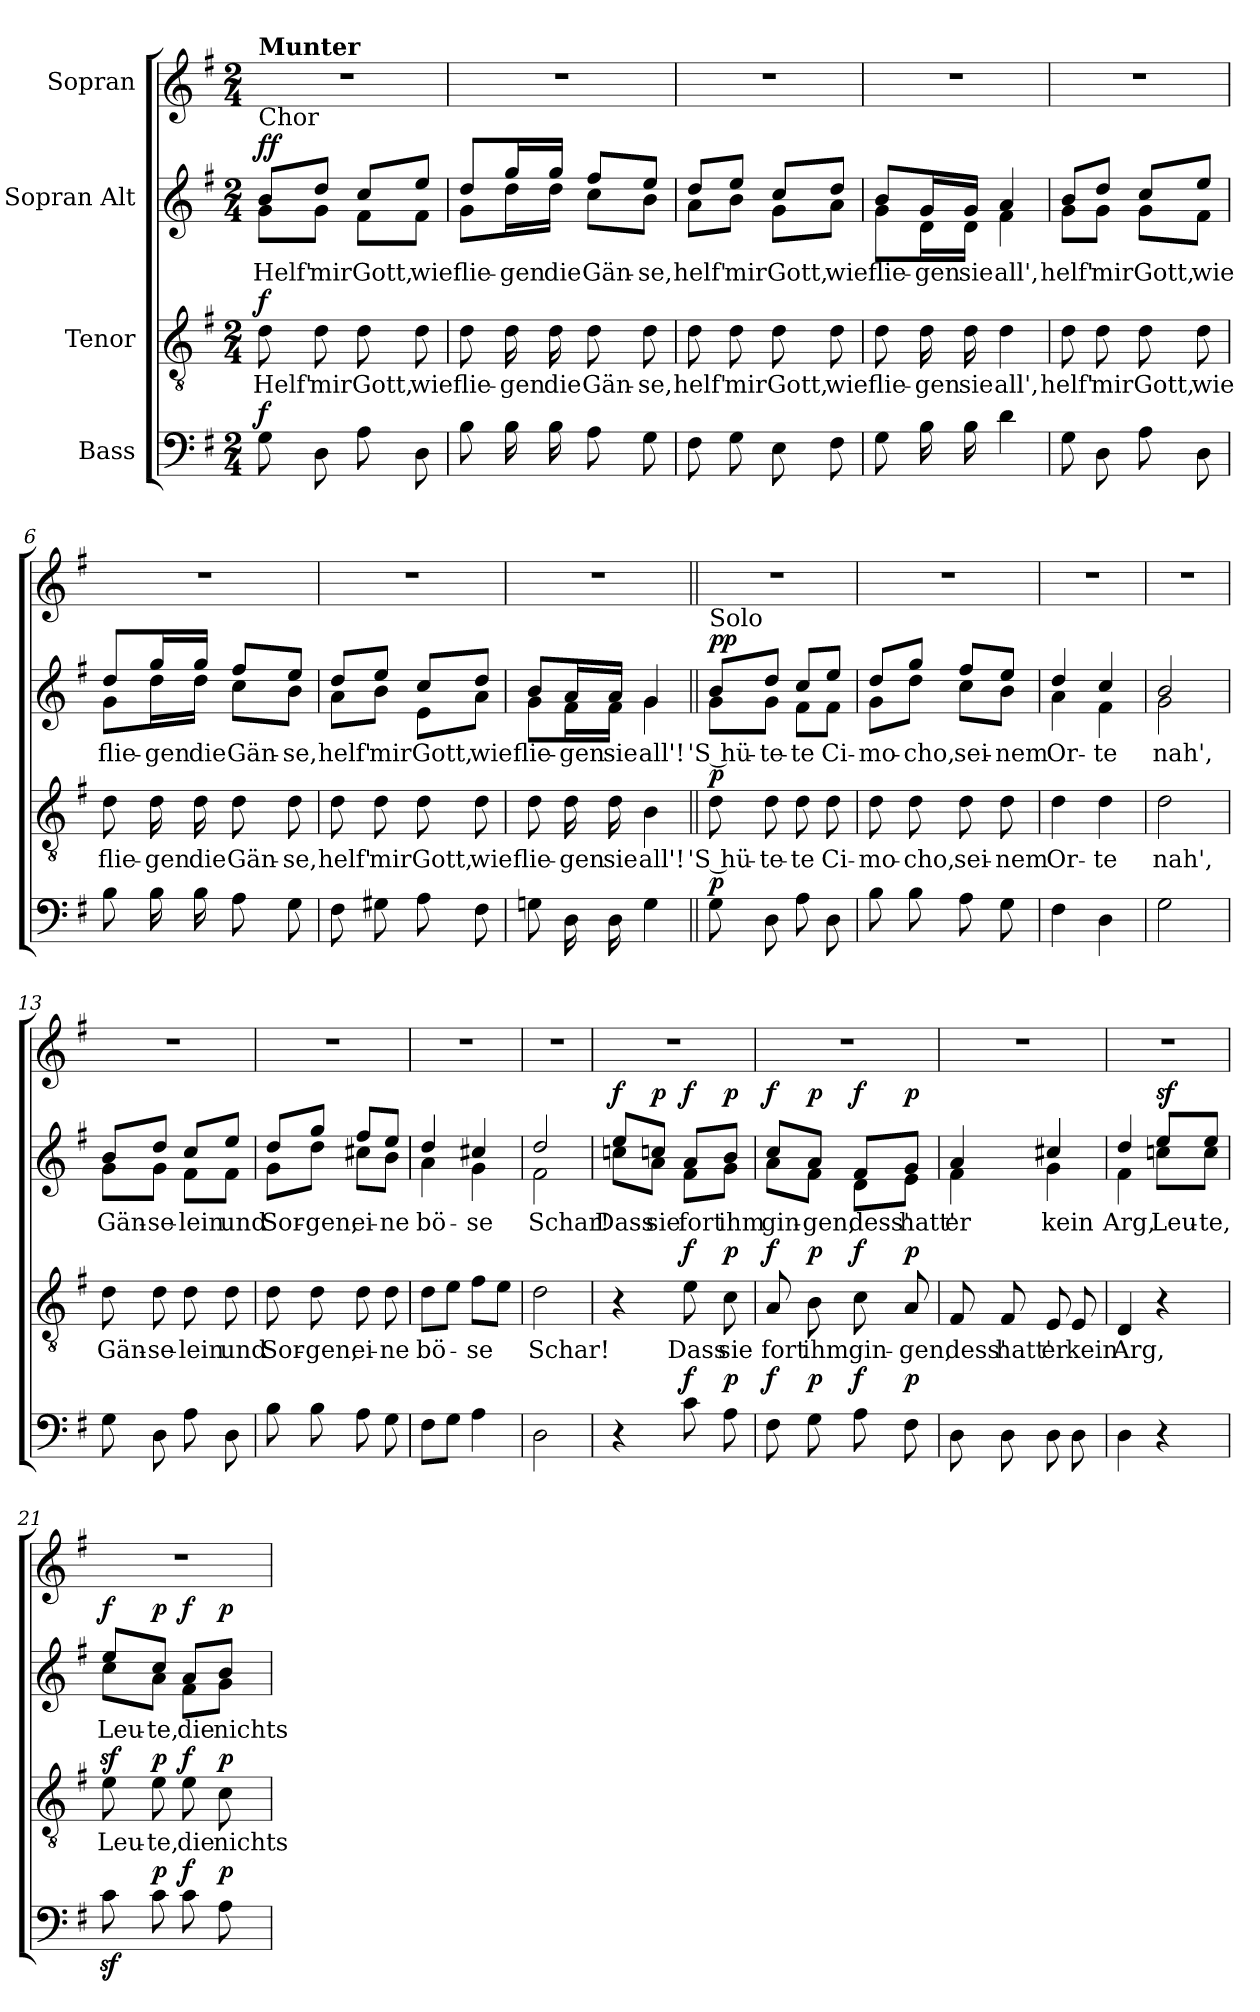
**kern	**dynam	**kern	**text	**dynam	**kern	**text	**dynam	**kern
*part4	*part4	*part3	*part3	*part3	*part2	*part2	*part2	*part1
*staff4	*staff4	*staff3	*staff3	*staff3	*staff2	*staff2	*staff2	*staff1
*I"Bass	*	*I"Tenor	*	*	*I"Sopran Alt	*	*	*I"Sopran
*clefF4	*	*clefGv2	*	*	*clefG2	*	*	*clefG2
*k[f#]	*	*k[f#]	*	*	*k[f#]	*	*	*k[f#]
*M2/4	*	*M2/4	*	*	*M2/4	*	*	*M2/4
=1	=1	=1	=1	=1	=1	=1	=1	=1
*	*	*	*	*	*^	*	*	*
!	!	!	!	!	!	!	!	!	!LO:TX:a:B:t=Munter
!	!	!	!	!	!LO:TX:a:t=Chor	!	!	!	!
!	!LO:DY:a	!	!	!LO:DY:a	!	!	!	!LO:DY:a	!
!	!	!	!	!	!	!	!	!LO:DY:n=1:a	!
8G\	f	8d\	Helf'	f	8b/L	8g\L	Helf'	f f	2r
8D\	.	8d\	mir	.	8dd/J	8g\J	mir	.	.
8A\	.	8d\	Gott,	.	8cc/L	8f#\L	Gott,	.	.
8D\	.	8d\	wie	.	8ee/J	8f#\J	wie	.	.
=2	=2	=2	=2	=2	=2	=2	=2	=2	=2
8B\	.	8d\	flie-	.	8dd/L	8g\L	flie-	.	2r
16B\	.	16d\	-gen	.	16gg/L	16dd\L	-gen	.	.
16B\	.	16d\	die	.	16gg/JJ	16dd\JJ	die	.	.
8A\	.	8d\	Gän-	.	8ff#/L	8cc\L	Gän-	.	.
8G\	.	8d\	-se,	.	8ee/J	8b\J	-se,	.	.
=3	=3	=3	=3	=3	=3	=3	=3	=3	=3
8F#\	.	8d\	helf'	.	8dd/L	8a\L	helf'	.	2r
8G\	.	8d\	mir	.	8ee/J	8b\J	mir	.	.
8E\	.	8d\	Gott,	.	8cc/L	8g\L	Gott,	.	.
8F#\	.	8d\	wie	.	8dd/J	8a\J	wie	.	.
=4	=4	=4	=4	=4	=4	=4	=4	=4	=4
8G\	.	8d\	flie-	.	8b/L	8g\L	flie-	.	2r
16B\	.	16d\	-gen	.	16g/L	16d\L	-gen	.	.
16B\	.	16d\	sie	.	16g/JJ	16d\JJ	sie	.	.
4d\	.	4d\	all',	.	4a/	4f#\	all',	.	.
!!LO:LB:g=z
=5	=5	=5	=5	=5	=5	=5	=5	=5	=5
8G\	.	8d\	helf'	.	8b/L	8g\L	helf'	.	2r
8D\	.	8d\	mir	.	8dd/J	8g\J	mir	.	.
8A\	.	8d\	Gott,	.	8cc/L	8g\L	Gott,	.	.
8D\	.	8d\	wie	.	8ee/J	8f#\J	wie	.	.
=6	=6	=6	=6	=6	=6	=6	=6	=6	=6
8B\	.	8d\	flie-	.	8dd/L	8g\L	flie-	.	2r
16B\	.	16d\	-gen	.	16gg/L	16dd\L	-gen	.	.
16B\	.	16d\	die	.	16gg/JJ	16dd\JJ	die	.	.
8A\	.	8d\	Gän-	.	8ff#/L	8cc\L	Gän-	.	.
8G\	.	8d\	-se,	.	8ee/J	8b\J	-se,	.	.
=7	=7	=7	=7	=7	=7	=7	=7	=7	=7
8F#\	.	8d\	helf'	.	8dd/L	8a\L	helf'	.	2r
8G#X\	.	8d\	mir	.	8ee/J	8b\J	mir	.	.
8A\	.	8d\	Gott,	.	8cc/L	8e\L	Gott,	.	.
8F#\	.	8d\	wie	.	8dd/J	8a\J	wie	.	.
=8	=8	=8	=8	=8	=8	=8	=8	=8	=8
8Gn\	.	8d\	flie-	.	8b/L	8g\L	flie-	.	2r
16D\	.	16d\	-gen	.	16a/L	16f#\L	-gen	.	.
16D\	.	16d\	sie	.	16a/JJ	16f#\JJ	sie	.	.
4G\	.	4B\	all'!	.	4g/	4g\	all'!	.	.
!!LO:LB:g=z
=9||	=9||	=9||	=9||	=9||	=9||	=9||	=9||	=9||	=9||
!	!	!	!	!	!LO:TX:a:t=Solo	!	!	!	!
!	!LO:DY:a	!	!	!LO:DY:a	!	!	!	!LO:DY:a	!
!	!	!	!	!	!	!	!	!LO:DY:n=1:a	!
8G\	p	8d\	'S hü-	p	8b/L	8g\L	'S hü-	p p	2r
8D\	.	8d\	-te-	.	8dd/J	8g\J	-te-	.	.
8A\	.	8d\	-te	.	8cc/L	8f#\L	-te	.	.
8D\	.	8d\	Ci-	.	8ee/J	8f#\J	Ci-	.	.
=10	=10	=10	=10	=10	=10	=10	=10	=10	=10
8B\	.	8d\	-mo-	.	8dd/L	8g\L	-mo-	.	2r
8B\	.	8d\	-cho,	.	8gg/J	8dd\J	-cho,	.	.
8A\	.	8d\	sei-	.	8ff#/L	8cc\L	sei-	.	.
8G\	.	8d\	-nem	.	8ee/J	8b\J	-nem	.	.
=11	=11	=11	=11	=11	=11	=11	=11	=11	=11
4F#\	.	4d\	Or-	.	4dd/	4a\	Or-	.	2r
4D\	.	4d\	-te	.	4cc/	4f#\	-te	.	.
=12	=12	=12	=12	=12	=12	=12	=12	=12	=12
2G\	.	2d\	nah',	.	2b/	2g\	nah',	.	2r
=13	=13	=13	=13	=13	=13	=13	=13	=13	=13
8G\	.	8d\	Gän-	.	8b/L	8g\L	Gän-	.	2r
8D\	.	8d\	-se-	.	8dd/J	8g\J	-se-	.	.
8A\	.	8d\	-lein	.	8cc/L	8f#\L	-lein	.	.
8D\	.	8d\	und	.	8ee/J	8f#\J	und	.	.
=14	=14	=14	=14	=14	=14	=14	=14	=14	=14
8B\	.	8d\	Sor-	.	8dd/L	8g\L	Sor-	.	2r
8B\	.	8d\	-gen,	.	8gg/J	8dd\J	-gen,	.	.
8A\	.	8d\	ei-	.	8ff#/L	8cc#X\L	ei-	.	.
8G\	.	8d\	-ne	.	8ee/J	8b\J	-ne	.	.
!!LO:LB:g=z
=15	=15	=15	=15	=15	=15	=15	=15	=15	=15
8F#\L	.	8d\L	bö-	.	4dd/	4a\	bö-	.	2r
8G\J	.	8e\J	.	.	.	.	.	.	.
4A\	.	8f#\L	-se	.	4cc#X/	4g\	-se	.	.
.	.	8e\J	.	.	.	.	.	.	.
=16	=16	=16	=16	=16	=16	=16	=16	=16	=16
2D\	.	2d\	Schar!	.	2dd/	2f#\	Schar!	.	2r
=17	=17	=17	=17	=17	=17	=17	=17	=17	=17
!	!	!	!	!	!	!	!	!LO:DY:a	!
4r	.	4r	.	.	8ee/L	8ccn\L	Dass	f	2r
!	!	!	!	!	!	!	!	!LO:DY:a	!
.	.	.	.	.	8ccn/J	8a\J	sie	p	.
!	!LO:DY:a	!	!	!LO:DY:a	!	!	!	!LO:DY:a	!
8c\	f	8e\	Dass	f	8a/L	8f#\L	fort	f	.
!	!LO:DY:a	!	!	!LO:DY:a	!	!	!	!LO:DY:a	!
8A\	p	8c\	sie	p	8b/J	8g\J	ihm	p	.
=18	=18	=18	=18	=18	=18	=18	=18	=18	=18
!	!LO:DY:a	!	!	!LO:DY:a	!	!	!	!LO:DY:a	!
8F#\	f	8A/	fort	f	8cc/L	8a\L	gin-	f	2r
!	!LO:DY:a	!	!	!LO:DY:a	!	!	!	!LO:DY:a	!
8G\	p	8B\	ihm	p	8a/J	8f#\J	-gen,	p	.
!	!LO:DY:a	!	!	!LO:DY:a	!	!	!	!LO:DY:a	!
8A\	f	8c\	gin-	f	8f#/L	8d\L	dess'	f	.
!	!LO:DY:a	!	!	!LO:DY:a	!	!	!	!LO:DY:a	!
8F#\	p	8A/	-gen,	p	8g/J	8e\J	hatt'	p	.
=19	=19	=19	=19	=19	=19	=19	=19	=19	=19
8D\	.	8F#/	dess'	.	4a/	4f#\	er	.	2r
8D\	.	8F#/	hatt'	.	.	.	.	.	.
8D\	.	8E/	er	.	4cc#X/	4g\	kein	.	.
8D\	.	8E/	kein	.	.	.	.	.	.
!!LO:PB:g=z
=20	=20	=20	=20	=20	=20	=20	=20	=20	=20
4D\	.	4D/	Arg,	.	4dd/	4f#\	Arg,	.	2r
!	!	!	!	!	!	!	!	!LO:DY:a	!
4r	.	4r	.	.	8ee/L	8ccn\L	Leu-	sf	.
.	.	.	.	.	8ee/J	8cc\J	-te,	.	.
=21	=21	=21	=21	=21	=21	=21	=21	=21	=21
!	!	!	!	!	!	!	!	!LO:DY:a	!
8cz>\	.	8ez>\	Leu-	.	8ee/L	8cc\L	Leu-	f	2r
!	!LO:DY:a	!	!	!LO:DY:a	!	!	!	!LO:DY:a	!
8c\	p	8e\	-te,	p	8cc/J	8a\J	-te,	p	.
!	!LO:DY:a	!	!	!LO:DY:a	!	!	!	!LO:DY:a	!
8c\	f	8e\	die	f	8a/L	8f#\L	die	f	.
!	!LO:DY:a	!	!	!LO:DY:a	!	!	!	!LO:DY:a	!
8A\	p	8c\	nichts	p	8b/J	8g\J	nichts	p	.
*	*	*	*	*	*v	*v	*	*	*
=	=	=	=	=	=	=	=	=
*-	*-	*-	*-	*-	*-	*-	*-	*-
